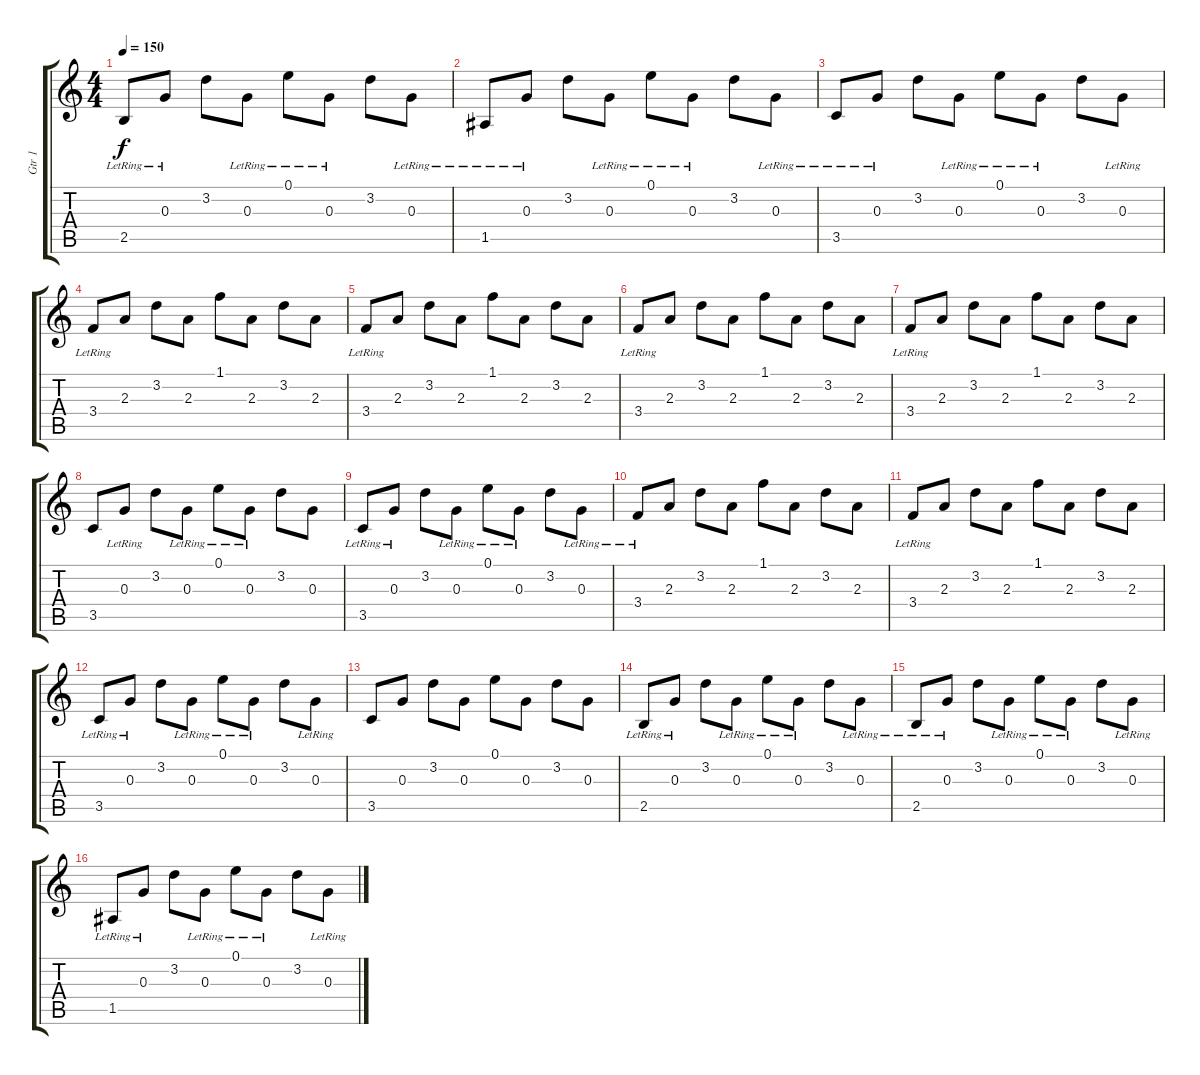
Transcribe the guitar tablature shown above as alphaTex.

\track ("Gtr 1" "Gtr 1") {instrument acousticguitarsteel}
\staff {score tabs}
\tuning (E4 B3 G3 D3 A2 E2) {hide}
\ts (4 4)
\tempo 150
\clef g2
\ks c
2.5{lr}.8{dy f} 0.3{lr}.8 3.2.8 0.3{lr}.8 0.1{lr}.8 0.3{lr}.8 3.2.8 0.3{lr}.8 |
1.5{lr}.8 0.3{lr}.8 3.2.8 0.3{lr}.8 0.1{lr}.8 0.3{lr}.8 3.2.8 0.3{lr}.8 |
3.5{lr}.8 0.3{lr}.8 3.2.8 0.3{lr}.8 0.1{lr}.8 0.3{lr}.8 3.2.8 0.3{lr}.8 |
3.4{lr}.8 2.3.8 3.2.8 2.3.8 1.1.8 2.3.8 3.2.8 2.3.8 |
3.4{lr}.8 2.3.8 3.2.8 2.3.8 1.1.8 2.3.8 3.2.8 2.3.8 |
3.4{lr}.8 2.3.8 3.2.8 2.3.8 1.1.8 2.3.8 3.2.8 2.3.8 |
3.4{lr}.8 2.3.8 3.2.8 2.3.8 1.1.8 2.3.8 3.2.8 2.3.8 |
3.5.8 0.3{lr}.8 3.2.8 0.3{lr}.8 0.1{lr}.8 0.3{lr}.8 3.2.8 0.3.8 |
3.5{lr}.8 0.3{lr}.8 3.2.8 0.3{lr}.8 0.1{lr}.8 0.3{lr}.8 3.2.8 0.3{lr}.8 |
3.4{lr}.8 2.3.8 3.2.8 2.3.8 1.1.8 2.3.8 3.2.8 2.3.8 |
3.4{lr}.8 2.3.8 3.2.8 2.3.8 1.1.8 2.3.8 3.2.8 2.3.8 |
3.5{lr}.8 0.3{lr}.8 3.2.8 0.3{lr}.8 0.1{lr}.8 0.3{lr}.8 3.2.8 0.3{lr}.8 |
3.5.8 0.3.8 3.2.8 0.3.8 0.1.8 0.3.8 3.2.8 0.3.8 |
2.5{lr}.8 0.3{lr}.8 3.2.8 0.3{lr}.8 0.1{lr}.8 0.3{lr}.8 3.2.8 0.3{lr}.8 |
2.5{lr}.8 0.3{lr}.8 3.2.8 0.3{lr}.8 0.1{lr}.8 0.3{lr}.8 3.2.8 0.3{lr}.8 |
1.5{lr}.8 0.3{lr}.8 3.2.8 0.3{lr}.8 0.1{lr}.8 0.3{lr}.8 3.2.8 0.3{lr}.8
